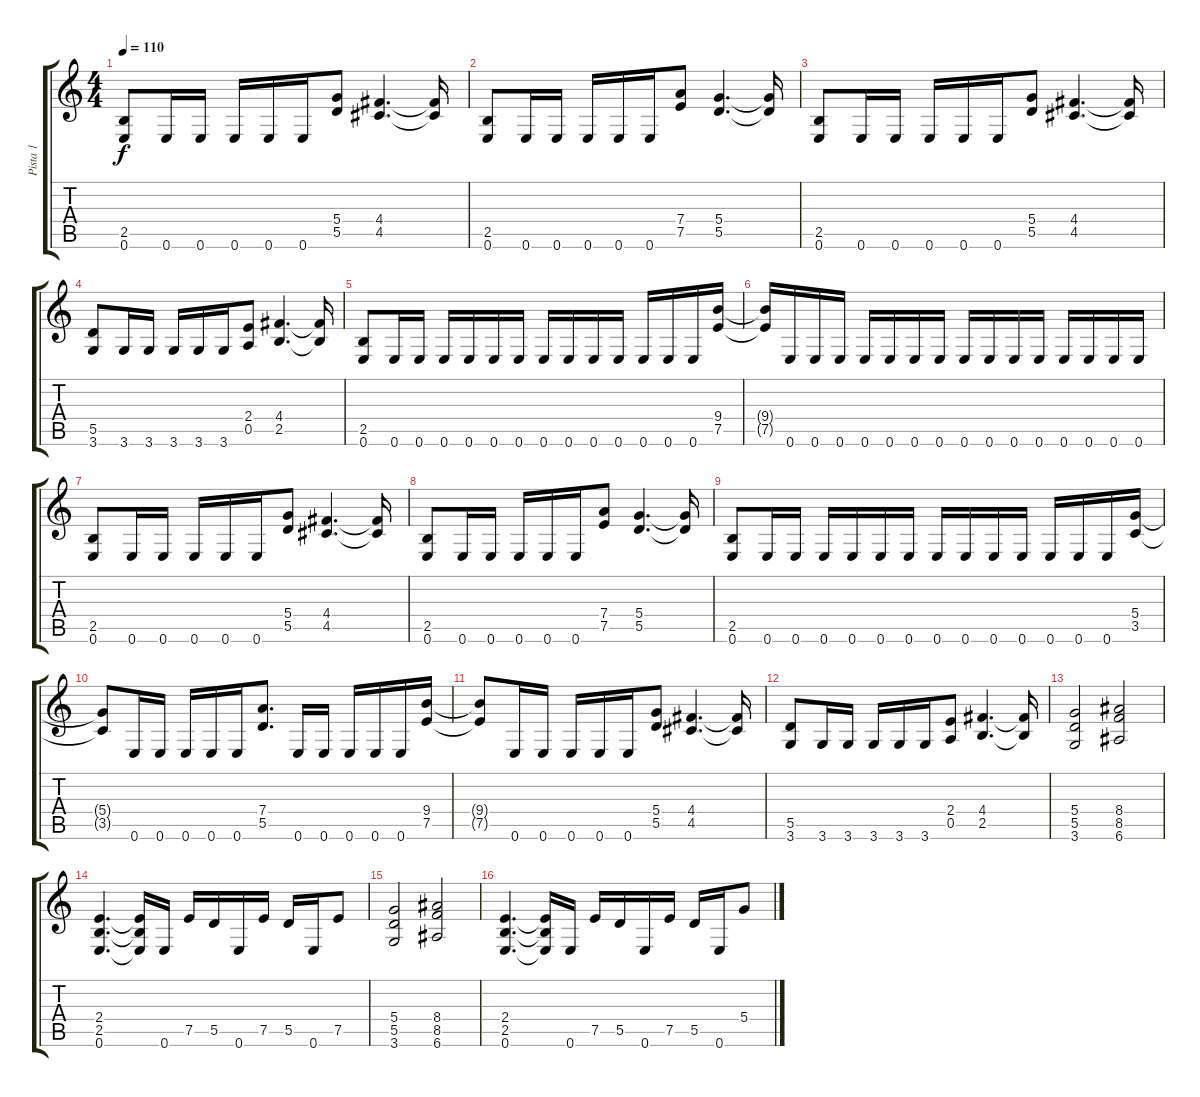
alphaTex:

\track ("Pista 1" "Pista 1") {instrument distortionguitar}
\staff {score tabs}
\tuning (E4 B3 G3 D3 A2 E2) {hide}
\ts (4 4)
\tempo 110
\clef g2
\ks c
(2.5 0.6).8{dy f} 0.6.16 0.6.16 0.6.16 0.6.16 0.6.16 (5.4 5.5).8 (4.4 4.5).4{d} (4.4{t} 4.5{t}).16 |
(2.5 0.6).8 0.6.16 0.6.16 0.6.16 0.6.16 0.6.16 (7.4 7.5).8 (5.4 5.5).4{d} (5.4{t} 5.5{t}).16 |
(2.5 0.6).8 0.6.16 0.6.16 0.6.16 0.6.16 0.6.16 (5.4 5.5).8 (4.4 4.5).4{d} (4.4{t} 4.5{t}).16 |
(5.5 3.6).8 3.6.16 3.6.16 3.6.16 3.6.16 3.6.16 (2.4 0.5).8 (4.4 2.5).4{d} (4.4{t} 2.5{t}).16 |
(2.5 0.6).8 0.6.16 0.6.16 0.6.16 0.6.16 0.6.16 0.6.16 0.6.16 0.6.16 0.6.16 0.6.16 0.6.16 0.6.16 0.6.16 (9.4 7.5).16 |
(9.4{t} 7.5{t}).16 0.6.16 0.6.16 0.6.16 0.6.16 0.6.16 0.6.16 0.6.16 0.6.16 0.6.16 0.6.16 0.6.16 0.6.16 0.6.16 0.6.16 0.6.16 |
(2.5 0.6).8 0.6.16 0.6.16 0.6.16 0.6.16 0.6.16 (5.4 5.5).8 (4.4 4.5).4{d} (4.4{t} 4.5{t}).16 |
(2.5 0.6).8 0.6.16 0.6.16 0.6.16 0.6.16 0.6.16 (7.4 7.5).8 (5.4 5.5).4{d} (5.4{t} 5.5{t}).16 |
(2.5 0.6).8 0.6.16 0.6.16 0.6.16 0.6.16 0.6.16 0.6.16 0.6.16 0.6.16 0.6.16 0.6.16 0.6.16 0.6.16 0.6.16 (5.4 3.5).16 |
(5.4{t} 3.5{t}).8 0.6.16 0.6.16 0.6.16 0.6.16 0.6.16 (7.4 5.5).8{d} 0.6.16 0.6.16 0.6.16 0.6.16 0.6.16 (9.4 7.5).16 |
(9.4{t} 7.5{t}).8 0.6.16 0.6.16 0.6.16 0.6.16 0.6.16 (5.4 5.5).8 (4.4 4.5).4{d} (4.4{t} 4.5{t}).16 |
(5.5 3.6).8 3.6.16 3.6.16 3.6.16 3.6.16 3.6.16 (2.4 0.5).8 (4.4 2.5).4{d} (4.4{t} 2.5{t}).16 |
(5.4 5.5 3.6).2 (8.4 8.5 6.6).2 |
(2.4 2.5 0.6).4{d} (2.4{t} 2.5{t} 0.6{t}).16 0.6.16 7.5.16 5.5.16 0.6.16 7.5.16 5.5.16 0.6.16 7.5.8 |
(5.4 5.5 3.6).2 (8.4 8.5 6.6).2 |
(2.4 2.5 0.6).4{d} (2.4{t} 2.5{t} 0.6{t}).16 0.6.16 7.5.16 5.5.16 0.6.16 7.5.16 5.5.16 0.6.16 5.4.8
